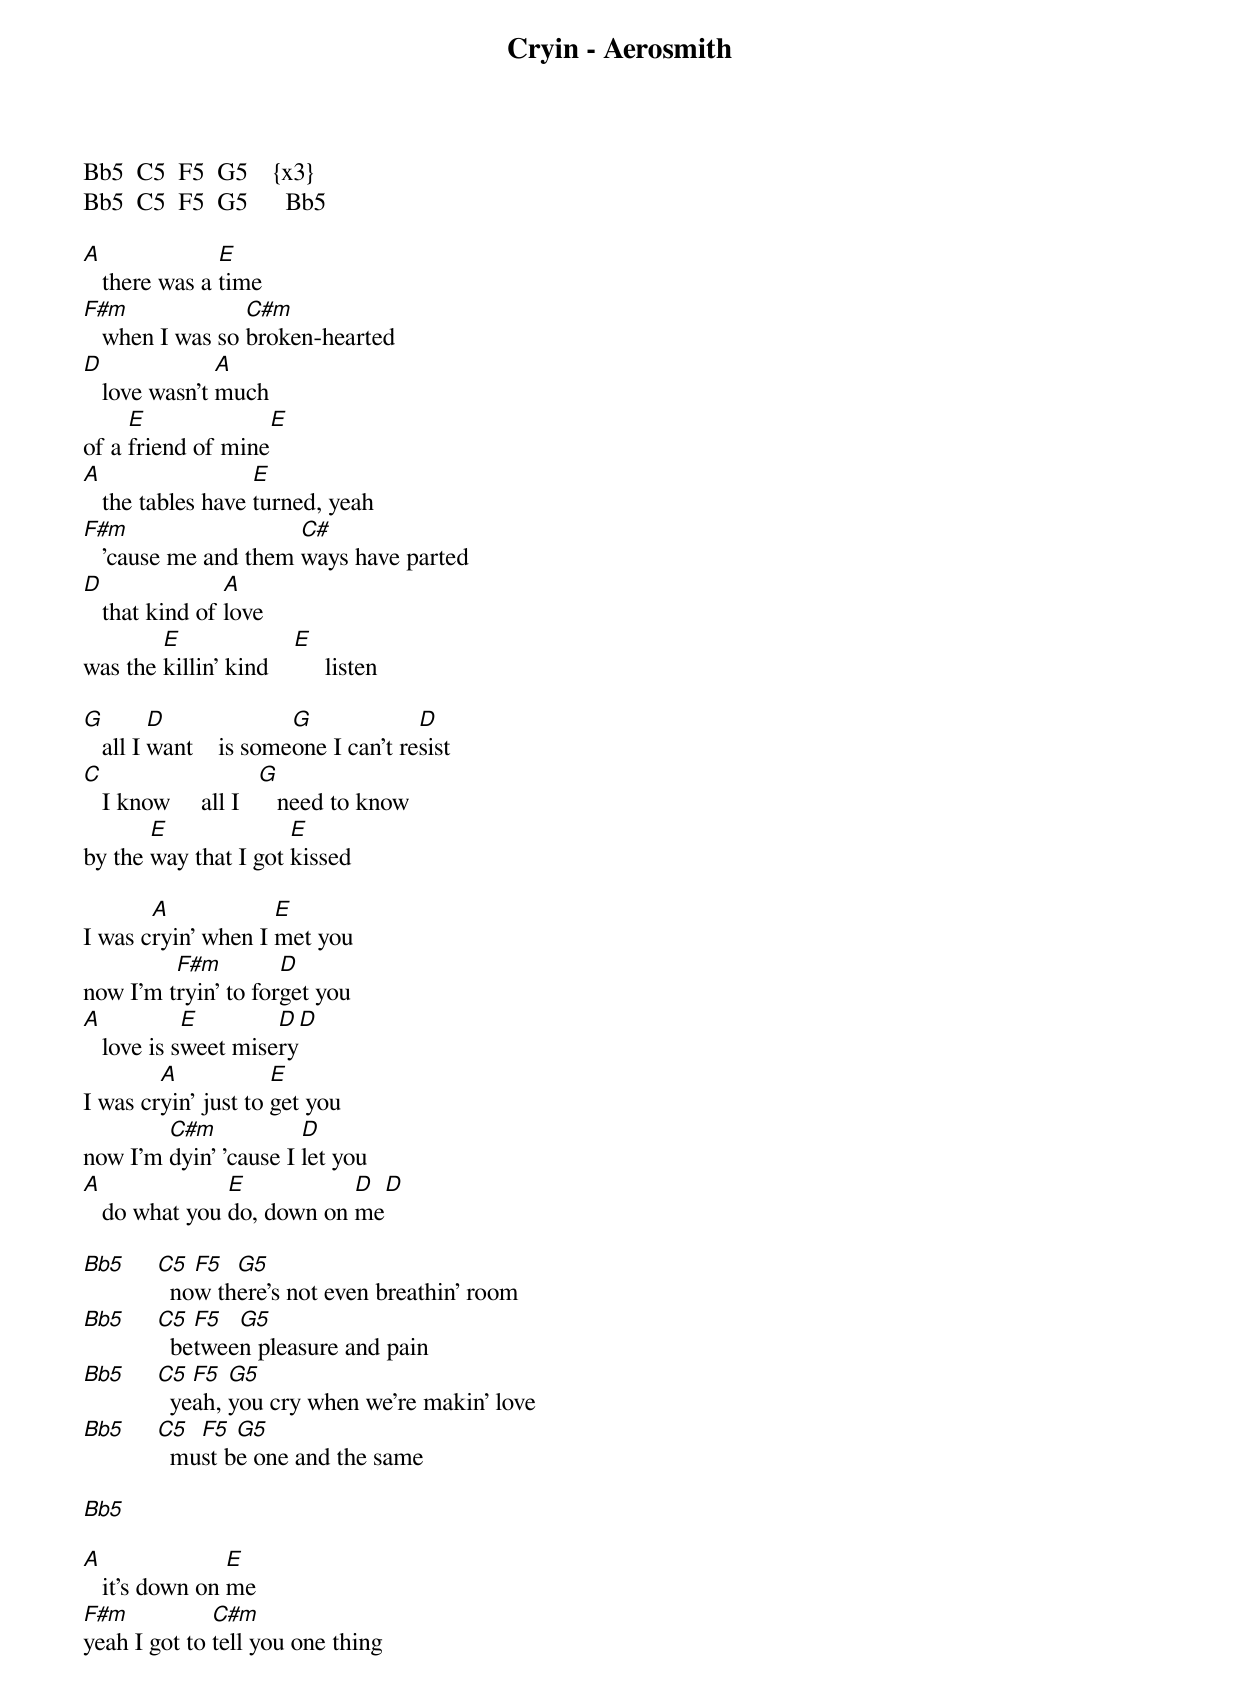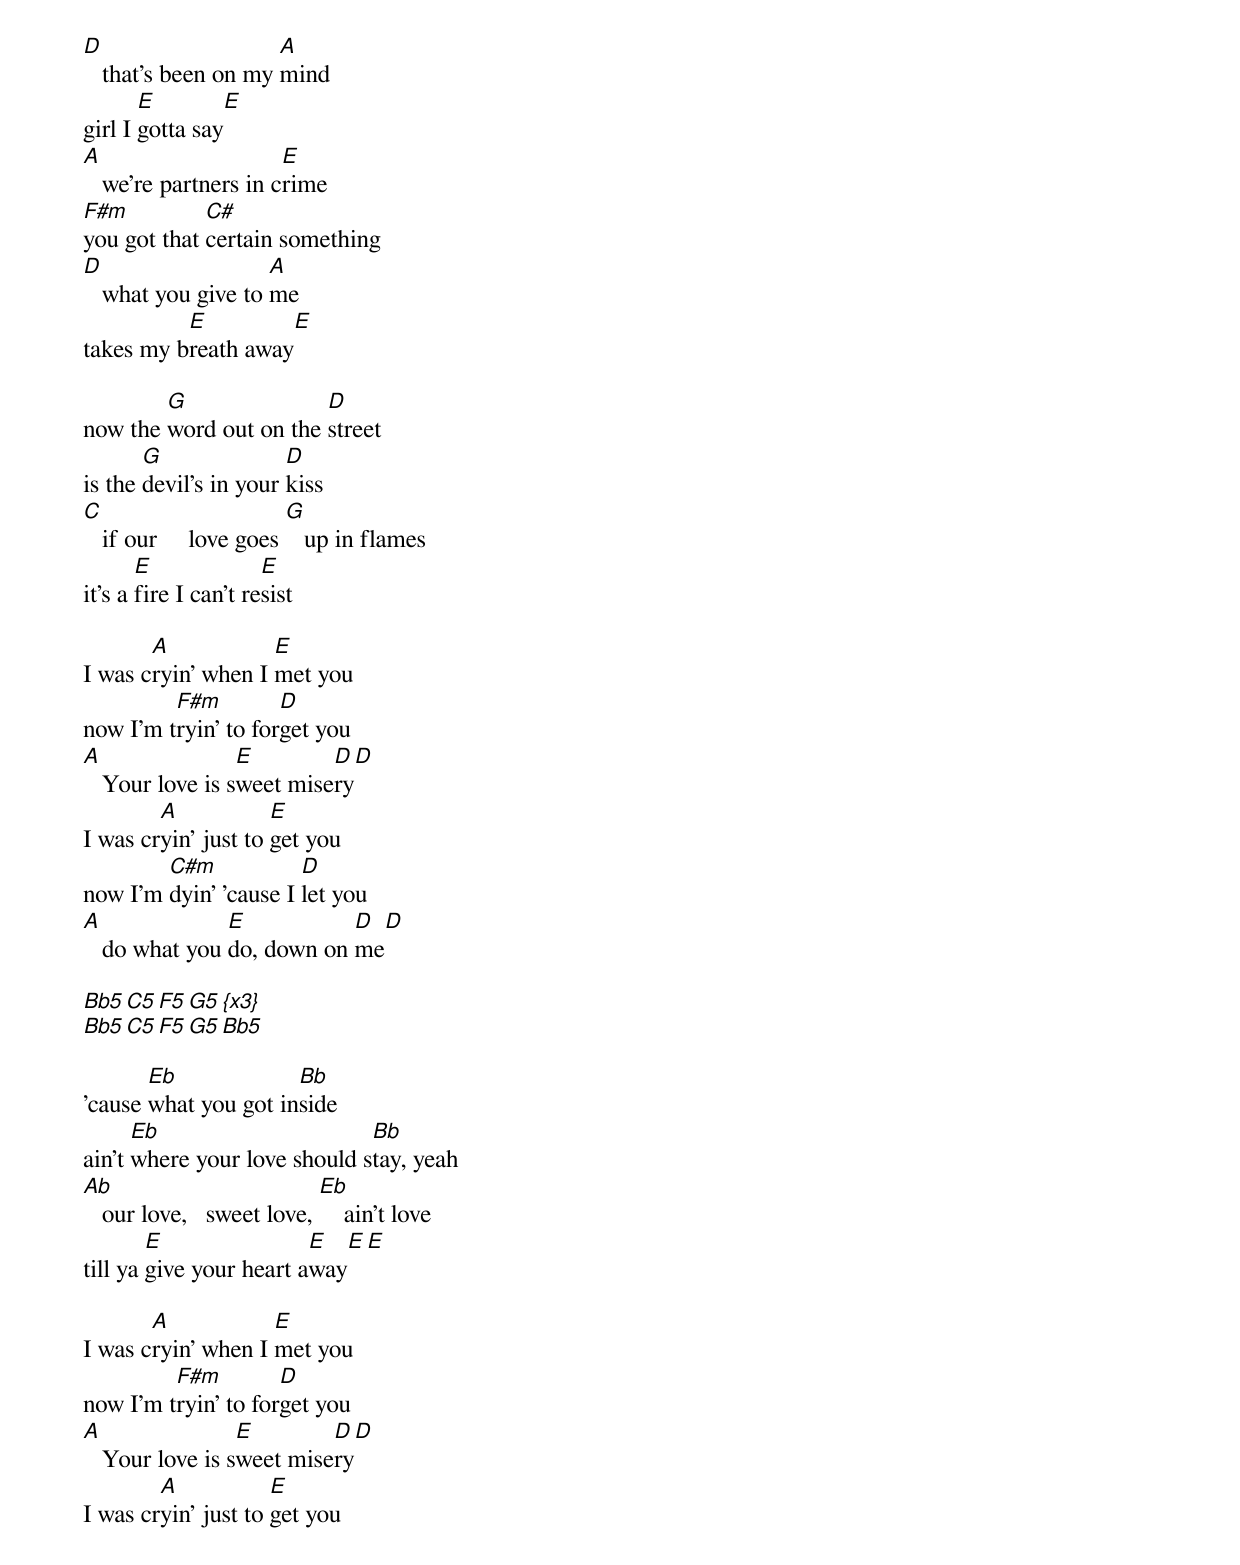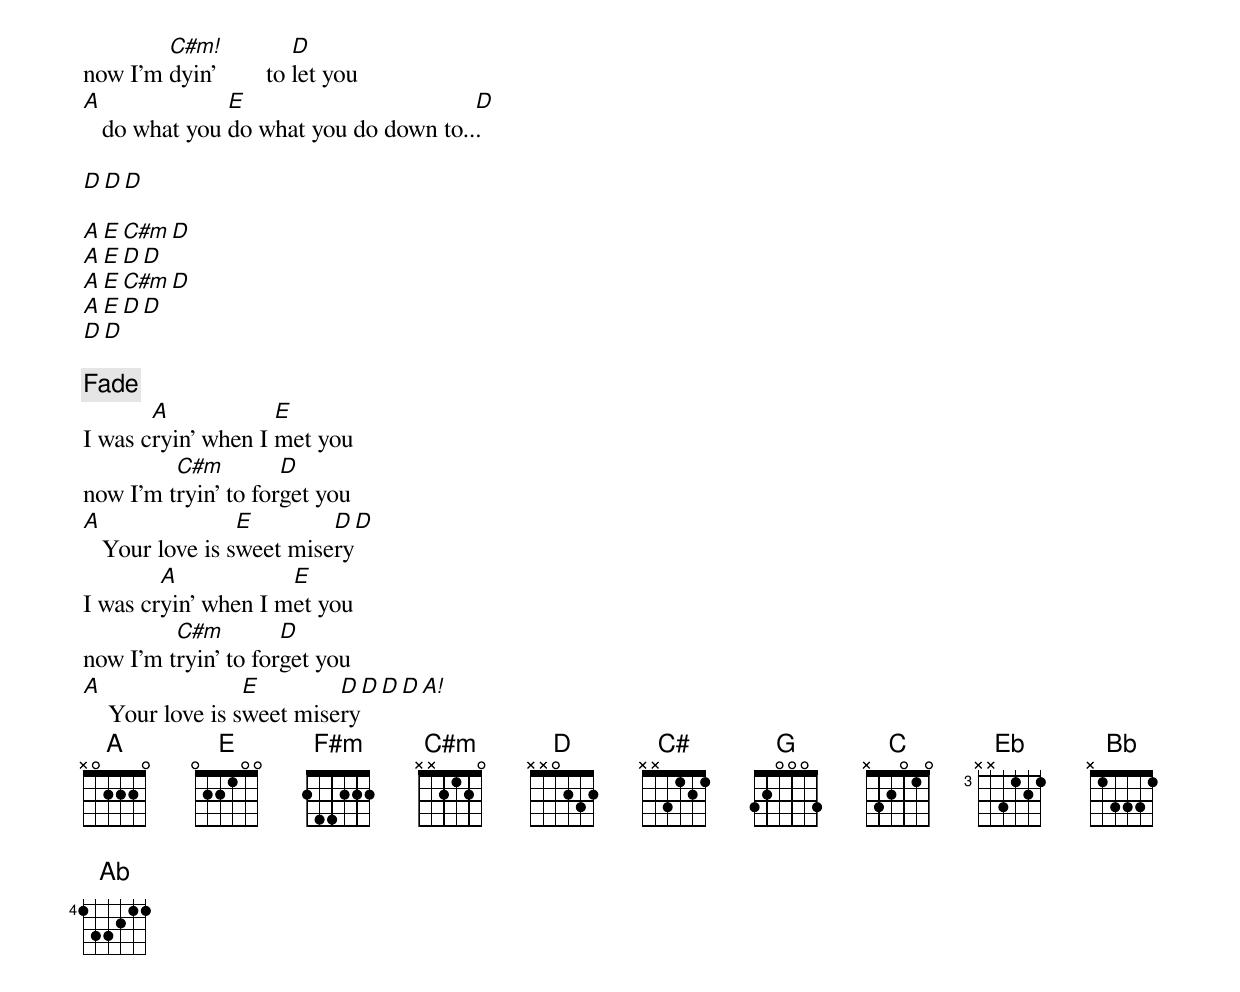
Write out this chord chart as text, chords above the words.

Cryin - Aerosmith

Bb5  C5  F5  G5    {x3}
Bb5  C5  F5  G5      Bb5

A              E
   there was a time
F#m              C#m
   when I was so broken-hearted
D              A
   love wasn't much
     E               E
of a friend of mine
A                  E
   the tables have turned, yeah
F#m                   C#
   'cause me and them ways have parted
D               A
   that kind of love
        E               E
was the killin' kind         listen

G        D              G             D
   all I want    is someone I can't resist
C                     G
   I know     all I      need to know
       E              E
by the way that I got kissed

       A            E
I was cryin' when I met you
         F#m         D
now I'm tryin' to forget you
A           E        D      D
   love is sweet misery
        A            E
I was cryin' just to get you
        C#m            D
now I'm dyin' 'cause I let you
A              E           D    D
   do what you do, down on me

Bb5  C5  F5  G5
       now there's not even breathin' room
Bb5  C5  F5  G5
       between pleasure and pain
Bb5  C5  F5  G5
       yeah, you cry when we're makin' love
Bb5  C5  F5  G5
       must be one and the same

Bb5

A               E
   it's down on me
F#m           C#m
yeah I got to tell you one thing
D                    A
   that's been on my mind
       E           E
girl I gotta say
A                     E
   we're partners in crime
F#m          C#
you got that certain something
D                   A
   what you give to me
          E           E
takes my breath away

        G               D
now the word out on the street
       G               D
is the devil's in your kiss
C                       G
   if our     love goes    up in flames
       E              E
it's a fire I can't resist

       A            E
I was cryin' when I met you
         F#m         D
now I'm tryin' to forget you
A                E        D      D
   Your love is sweet misery
        A            E
I was cryin' just to get you
        C#m            D
now I'm dyin' 'cause I let you
A              E           D    D
   do what you do, down on me

Bb5  C5  F5  G5    {x3}
Bb5  C5  F5  G5      Bb5

       Eb             Bb
'cause what you got inside
      Eb                      Bb
ain't where your love should stay, yeah
Ab                         Eb
   our love,   sweet love,     ain't love
        E                E    E   E
till ya give your heart away

       A            E
I was cryin' when I met you
         F#m         D
now I'm tryin' to forget you
A                E        D      D
   Your love is sweet misery
        A            E
I was cryin' just to get you
        C#m!            D
now I'm dyin'        to let you
A              E                       D
   do what you do what you do down to...

D    D    D

{Harmonica solo}
A       E       C#m      D
A       E       D        D
A       E       C#m      D
A       E       D        D
D       D

[Fade]
       A            E
I was cryin' when I met you
         C#m         D
now I'm tryin' to forget you
A                E        D      D
   Your love is sweet misery
        A            E
I was cryin' when I met you
         C#m         D
now I'm tryin' to forget you
A                 E        D    D    D    D     A!
    Your love is sweet misery
